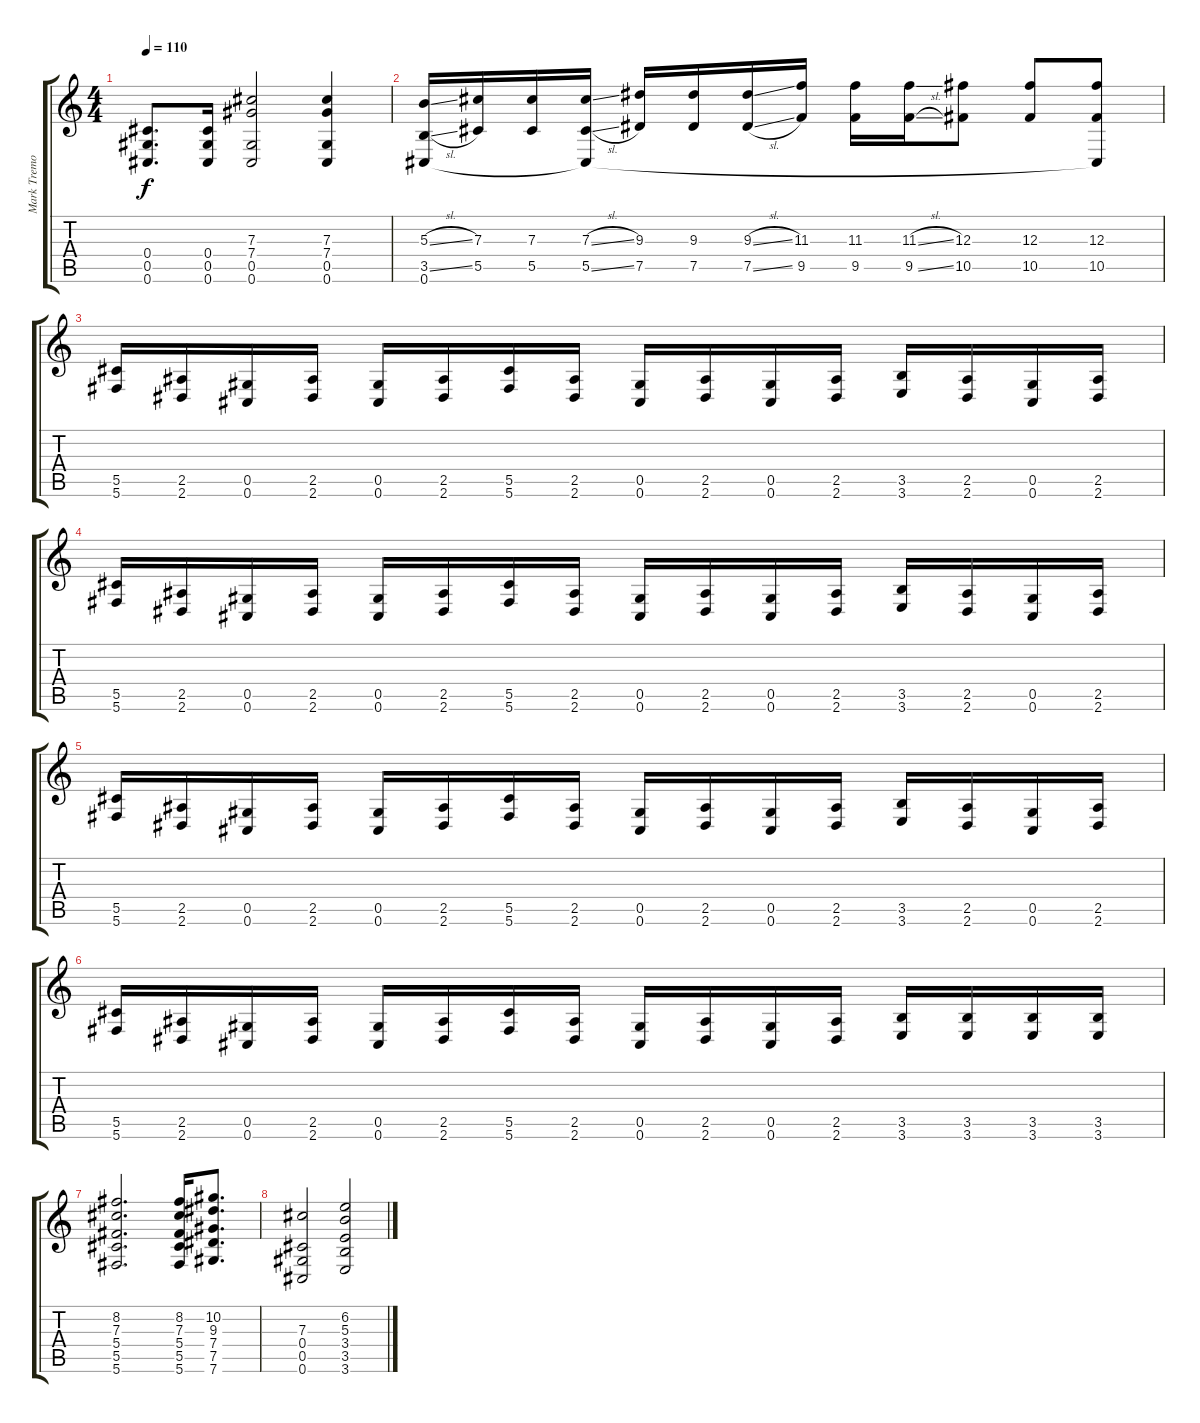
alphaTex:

\track ("Mark Tremonti" "Mark Tremo") {instrument distortionguitar}
\staff {score tabs}
\tuning (Eb4 Bb3 Gb3 Db3 Ab2 Db2) {hide}
\ts (4 4)
\tempo 110
\clef g2
\ks c
(0.4 0.5 0.6).8{d dy f} (0.4 0.5 0.6).16 (7.3 7.4 0.5 0.6).2 (7.3 7.4 0.5 0.6).4 |
(5.3{sl} 3.5{sl} 0.6).16 (7.3 5.5).16 (7.3 5.5).16 (7.3{sl} 5.5{sl} 0.6{t}).16 (9.3 7.5).16 (9.3 7.5).16 (9.3{sl} 7.5{sl}).16 (11.3 9.5).16 (11.3 9.5).16 (11.3{sl} 9.5{sl}).16 (12.3 10.5).8 (12.3 10.5).8 (12.3 10.5 0.6{t}).8 |
(5.5 5.6).16 (2.5 2.6).16 (0.5 0.6).16 (2.5 2.6).16 (0.5 0.6).16 (2.5 2.6).16 (5.5 5.6).16 (2.5 2.6).16 (0.5 0.6).16 (2.5 2.6).16 (0.5 0.6).16 (2.5 2.6).16 (3.5 3.6).16 (2.5 2.6).16 (0.5 0.6).16 (2.5 2.6).16 |
(5.5 5.6).16 (2.5 2.6).16 (0.5 0.6).16 (2.5 2.6).16 (0.5 0.6).16 (2.5 2.6).16 (5.5 5.6).16 (2.5 2.6).16 (0.5 0.6).16 (2.5 2.6).16 (0.5 0.6).16 (2.5 2.6).16 (3.5 3.6).16 (2.5 2.6).16 (0.5 0.6).16 (2.5 2.6).16 |
(5.5 5.6).16 (2.5 2.6).16 (0.5 0.6).16 (2.5 2.6).16 (0.5 0.6).16 (2.5 2.6).16 (5.5 5.6).16 (2.5 2.6).16 (0.5 0.6).16 (2.5 2.6).16 (0.5 0.6).16 (2.5 2.6).16 (3.5 3.6).16 (2.5 2.6).16 (0.5 0.6).16 (2.5 2.6).16 |
(5.5 5.6).16 (2.5 2.6).16 (0.5 0.6).16 (2.5 2.6).16 (0.5 0.6).16 (2.5 2.6).16 (5.5 5.6).16 (2.5 2.6).16 (0.5 0.6).16 (2.5 2.6).16 (0.5 0.6).16 (2.5 2.6).16 (3.5 3.6).16 (3.5 3.6).16 (3.5 3.6).16 (3.5 3.6).16 |
(8.2 7.3 5.4 5.5 5.6).2{d} (8.2 7.3 5.4 5.5 5.6).16 (10.2 9.3 7.4 7.5 7.6).8{d} |
(7.3 0.4 0.5 0.6).2 (6.2 5.3 3.4 3.5 3.6).2
